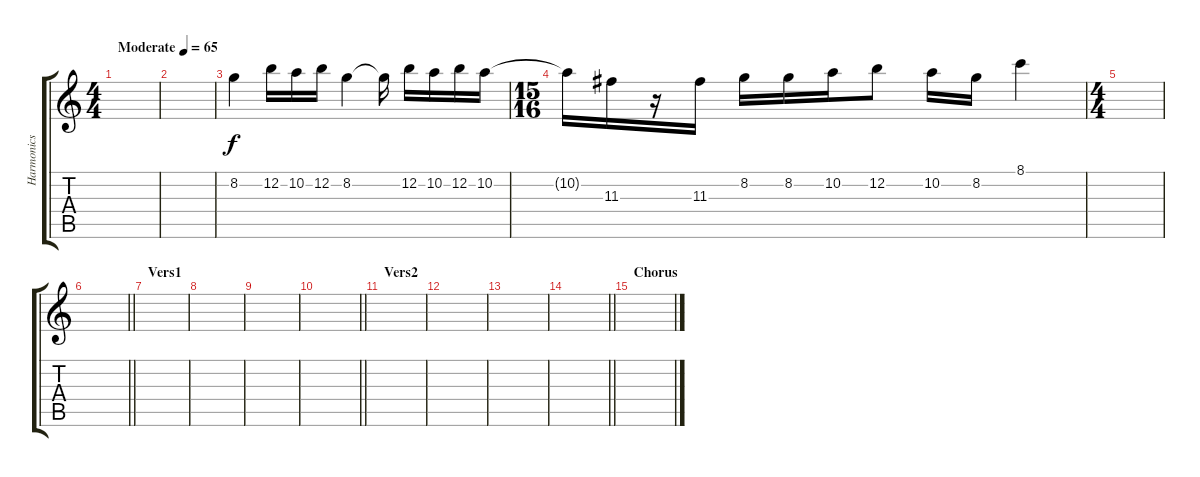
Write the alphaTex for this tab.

\track ("Harmonics" "Harmonics") {instrument overdrivenguitar}
\staff {score tabs}
\tuning (E4 B3 G3 D3 A2 E2) {hide}
\ts (4 4)
\tempo (65 "Moderate")
\clef g2
\ks c
|
|
8.2.4 12.2.16 10.2.16 12.2.16 8.2.4 8.2{t}.16 12.2.16 10.2.16 12.2.16 10.2.16 |
\ts (15 16)
10.2{t}.16 11.3.16 r.16 11.3.16 8.2.16 8.2.16 10.2.16 12.2.8 10.2.16 8.2.16 8.1.4 |
\ts (4 4)
|
\barLineRight lightlight
|
\section ("" "Vers1")
|
|
|
\barLineRight lightlight
|
\section ("" "Vers2")
|
|
|
\barLineRight lightlight
|
\section ("" "Chorus")
